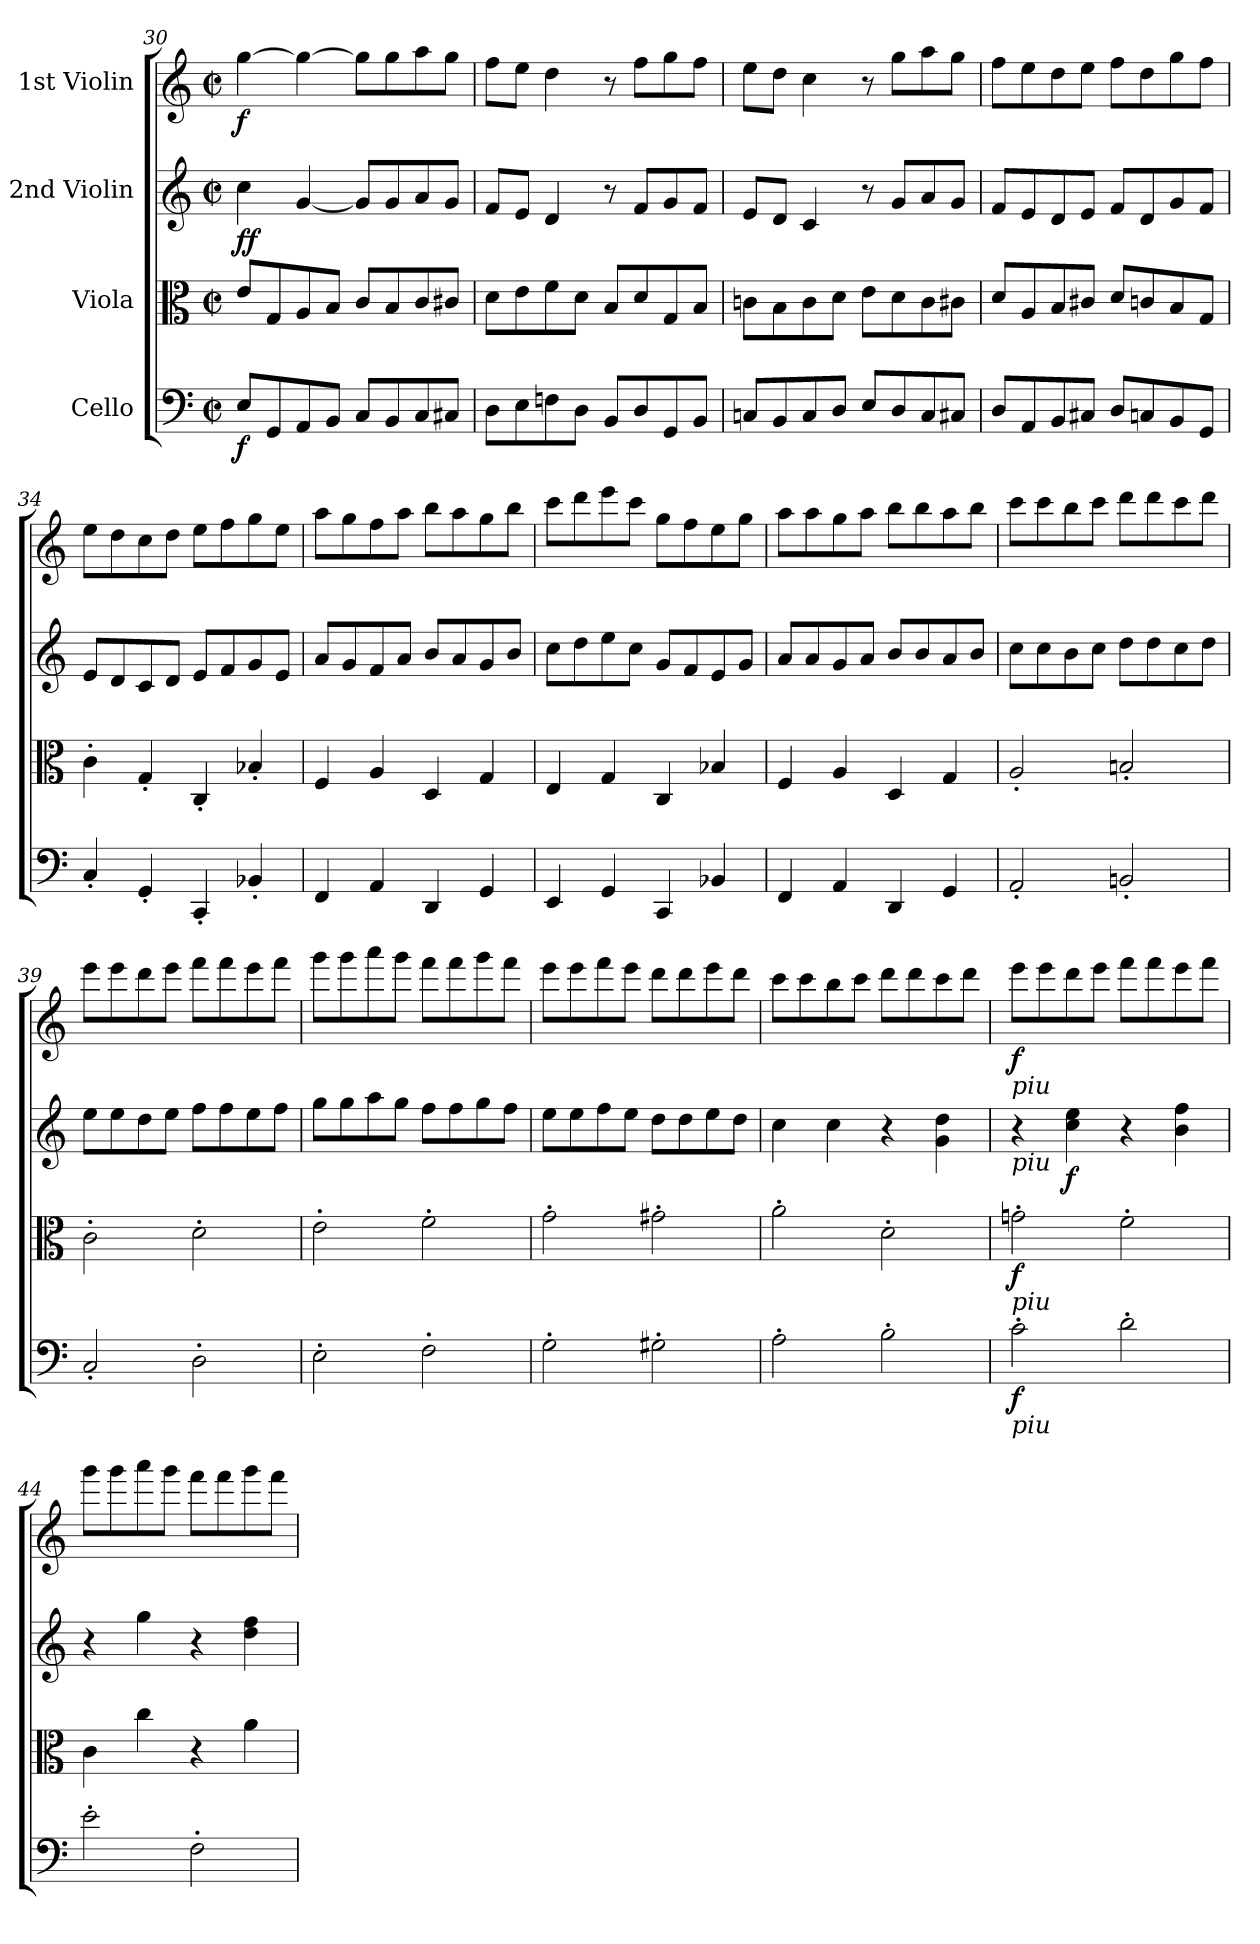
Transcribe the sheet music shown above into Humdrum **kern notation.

**kern	**dynam	**kern	**dynam	**kern	**dynam	**kern	**dynam
*part4	*part4	*part3	*part3	*part2	*part2	*part1	*part1
*staff4	*staff4	*staff3	*staff3	*staff2	*staff2	*staff1	*staff1
*I"Cello	*	*I"Viola	*	*I"2nd Violin	*	*I"1st Violin	*
*clefF4	*	*clefC3	*	*clefG2	*	*clefG2	*
*k[]	*	*k[]	*	*k[]	*	*k[]	*
*M2/2	*	*M2/2	*	*M2/2	*	*M2/2	*
*met(c|)	*	*met(c|)	*	*met(c|)	*	*met(c|)	*
=30	=30	=30	=30	=30	=30	=30	=30
!	!LO:DY:b	!	!LO:DY:b	!	!	!	!
!	!	!	!LO:DY:n=1:a	!	!	!	!LO:DY:b
8E/L	f	8e/L	f f	4cc\	.	[4gg\	f
8GG/	.	8G/	.	.	.	.	.
8AA/	.	8A/	.	[4g/	.	4gg\_	.
8BB/J	.	8B/J	.	.	.	.	.
8C/L	.	8c/L	.	8g/L]	.	8gg\L]	.
8BB/	.	8B/	.	8g/	.	8gg\	.
8C/	.	8c/	.	8a/	.	8aa\	.
8C#X/J	.	8c#X/J	.	8g/J	.	8gg\J	.
=31	=31	=31	=31	=31	=31	=31	=31
8D\L	.	8d\L	.	8f/L	.	8ff\L	.
8E\	.	8e\	.	8e/J	.	8ee\J	.
8Fn\	.	8f\	.	4d/	.	4dd\	.
8D\J	.	8d\J	.	.	.	.	.
8BB/L	.	8B/L	.	8r	.	8r	.
8D/	.	8d/	.	8f/L	.	8ff\L	.
8GG/	.	8G/	.	8g/	.	8gg\	.
8BB/J	.	8B/J	.	8f/J	.	8ff\J	.
!!LO:PB:g=z
=32	=32	=32	=32	=32	=32	=32	=32
8Cn/L	.	8cn\L	.	8e/L	.	8ee\L	.
8BB/	.	8B\	.	8d/J	.	8dd\J	.
8C/	.	8c\	.	4c/	.	4cc\	.
8D/J	.	8d\J	.	.	.	.	.
8E/L	.	8e\L	.	8r	.	8r	.
8D/	.	8d\	.	8g/L	.	8gg\L	.
8C/	.	8c\	.	8a/	.	8aa\	.
8C#X/J	.	8c#X\J	.	8g/J	.	8gg\J	.
=33	=33	=33	=33	=33	=33	=33	=33
8D/L	.	8d/L	.	8f/L	.	8ff\L	.
8AA/	.	8A/	.	8e/	.	8ee\	.
8BB/	.	8B/	.	8d/	.	8dd\	.
8C#X/J	.	8c#X/J	.	8e/J	.	8ee\J	.
8D/L	.	8d/L	.	8f/L	.	8ff\L	.
8Cn/	.	8cn/	.	8d/	.	8dd\	.
8BB/	.	8B/	.	8g/	.	8gg\	.
8GG/J	.	8G/J	.	8f/J	.	8ff\J	.
=34	=34	=34	=34	=34	=34	=34	=34
4C'/	.	4c'\	.	8e/L	.	8ee\L	.
.	.	.	.	8d/	.	8dd\	.
4GG'/	.	4G'/	.	8c/	.	8cc\	.
.	.	.	.	8d/J	.	8dd\J	.
4CC'/	.	4C'/	.	8e/L	.	8ee\L	.
.	.	.	.	8f/	.	8ff\	.
4BB-X'/	.	4B-X'/	.	8g/	.	8gg\	.
.	.	.	.	8e/J	.	8ee\J	.
=35	=35	=35	=35	=35	=35	=35	=35
4FF/	.	4F/	.	8a/L	.	8aa\L	.
.	.	.	.	8g/	.	8gg\	.
4AA/	.	4A/	.	8f/	.	8ff\	.
.	.	.	.	8a/J	.	8aa\J	.
4DD/	.	4D/	.	8b/L	.	8bb\L	.
.	.	.	.	8a/	.	8aa\	.
4GG/	.	4G/	.	8g/	.	8gg\	.
.	.	.	.	8b/J	.	8bb\J	.
!!LO:LB:g=z
=36	=36	=36	=36	=36	=36	=36	=36
4EE/	.	4E/	.	8cc\L	.	8ccc\L	.
.	.	.	.	8dd\	.	8ddd\	.
4GG/	.	4G/	.	8ee\	.	8eee\	.
.	.	.	.	8cc\J	.	8ccc\J	.
4CC/	.	4C/	.	8g/L	.	8gg\L	.
.	.	.	.	8f/	.	8ff\	.
4BB-X/	.	4B-X/	.	8e/	.	8ee\	.
.	.	.	.	8g/J	.	8gg\J	.
=37	=37	=37	=37	=37	=37	=37	=37
4FF/	.	4F/	.	8a/L	.	8aa\L	.
.	.	.	.	8a/	.	8aa\	.
4AA/	.	4A/	.	8g/	.	8gg\	.
.	.	.	.	8a/J	.	8aa\J	.
4DD/	.	4D/	.	8b/L	.	8bb\L	.
.	.	.	.	8b/	.	8bb\	.
4GG/	.	4G/	.	8a/	.	8aa\	.
.	.	.	.	8b/J	.	8bb\J	.
=38	=38	=38	=38	=38	=38	=38	=38
2AA'/	.	2A'/	.	8cc\L	.	8ccc\L	.
.	.	.	.	8cc\	.	8ccc\	.
.	.	.	.	8b\	.	8bb\	.
.	.	.	.	8cc\J	.	8ccc\J	.
2BBn'/	.	2Bn'/	.	8dd\L	.	8ddd\L	.
.	.	.	.	8dd\	.	8ddd\	.
.	.	.	.	8cc\	.	8ccc\	.
.	.	.	.	8dd\J	.	8ddd\J	.
=39	=39	=39	=39	=39	=39	=39	=39
2C'/	.	2c'\	.	8ee\L	.	8eee\L	.
.	.	.	.	8ee\	.	8eee\	.
.	.	.	.	8dd\	.	8ddd\	.
.	.	.	.	8ee\J	.	8eee\J	.
2D'\	.	2d'\	.	8ff\L	.	8fff\L	.
.	.	.	.	8ff\	.	8fff\	.
.	.	.	.	8ee\	.	8eee\	.
.	.	.	.	8ff\J	.	8fff\J	.
!!LO:LB:g=z
=40	=40	=40	=40	=40	=40	=40	=40
2E'\	.	2e'\	.	8gg\L	.	8ggg\L	.
.	.	.	.	8gg\	.	8ggg\	.
.	.	.	.	8aa\	.	8aaa\	.
.	.	.	.	8gg\J	.	8ggg\J	.
2F'\	.	2f'\	.	8ff\L	.	8fff\L	.
.	.	.	.	8ff\	.	8fff\	.
.	.	.	.	8gg\	.	8ggg\	.
.	.	.	.	8ff\J	.	8fff\J	.
=41	=41	=41	=41	=41	=41	=41	=41
2G'\	.	2g'\	.	8ee\L	.	8eee\L	.
.	.	.	.	8ee\	.	8eee\	.
.	.	.	.	8ff\	.	8fff\	.
.	.	.	.	8ee\J	.	8eee\J	.
2G#X'\	.	2g#X'\	.	8dd\L	.	8ddd\L	.
.	.	.	.	8dd\	.	8ddd\	.
.	.	.	.	8ee\	.	8eee\	.
.	.	.	.	8dd\J	.	8ddd\J	.
=42	=42	=42	=42	=42	=42	=42	=42
2A'\	.	2a'\	.	4cc\	.	8ccc\L	.
.	.	.	.	.	.	8ccc\	.
.	.	.	.	4cc\	.	8bb\	.
.	.	.	.	.	.	8ccc\J	.
2B'\	.	2d'\	.	4r	.	8ddd\L	.
.	.	.	.	.	.	8ddd\	.
.	.	.	.	4g\ 4dd\	.	8ccc\	.
.	.	.	.	.	.	8ddd\J	.
!!LO:PB:g=z
=43	=43	=43	=43	=43	=43	=43	=43
!	!	!	!	!	!	!LO:TX:b:i:t=piu	!
!	!	!	!	!LO:TX:b:i:t=piu	!	!	!
!	!	!LO:TX:b:i:t=piu	!	!	!	!	!
!LO:TX:b:i:t=piu	!	!	!	!	!	!	!
!	!LO:DY:b	!	!LO:DY:b	!	!	!	!LO:DY:b
2c'\	f	2gn'\	f	4r	.	8eee\L	f
.	.	.	.	.	.	8eee\	.
!	!	!	!	!	!LO:DY:b	!	!
.	.	.	.	4cc\ 4ee\	f	8ddd\	.
.	.	.	.	.	.	8eee\J	.
2d'\	.	2f'\	.	4r	.	8fff\L	.
.	.	.	.	.	.	8fff\	.
.	.	.	.	4b\ 4ff\	.	8eee\	.
.	.	.	.	.	.	8fff\J	.
=44	=44	=44	=44	=44	=44	=44	=44
2e'\	.	4c\	.	4r	.	8ggg\L	.
.	.	.	.	.	.	8ggg\	.
.	.	4cc\	.	4gg\	.	8aaa\	.
.	.	.	.	.	.	8ggg\J	.
2F'\	.	4r	.	4r	.	8fff\L	.
.	.	.	.	.	.	8fff\	.
.	.	4a\	.	4dd\ 4ff\	.	8ggg\	.
.	.	.	.	.	.	8fff\J	.
=	=	=	=	=	=	=	=
*-	*-	*-	*-	*-	*-	*-	*-
